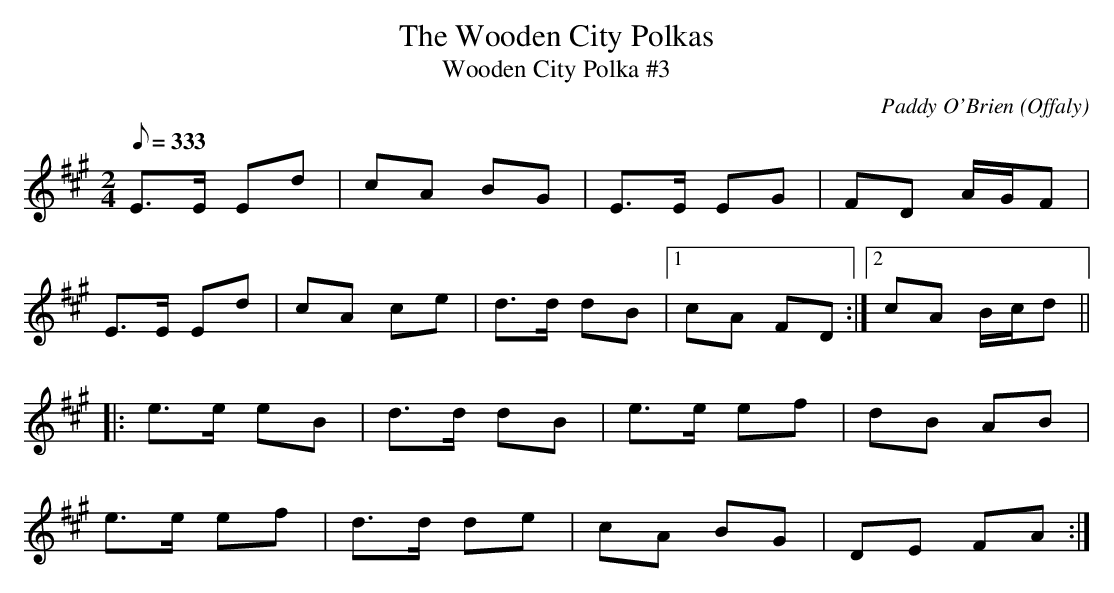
X:1
T:The Wooden City Polkas
T:Wooden City Polka #3
C:Paddy O'Brien (Offaly)
L:1/8
Q:333
M:2/4
K:Emix
E>E Ed|cA BG|E>E EG|FD A/G/F|
E>E Ed|cA ce|d>d dB|[1cA FD:|[2cA B/c/d||
|:e>e eB|d>d dB|e>e ef|dB AB|
e>e ef|d>d de|cA BG|DE FA:|
